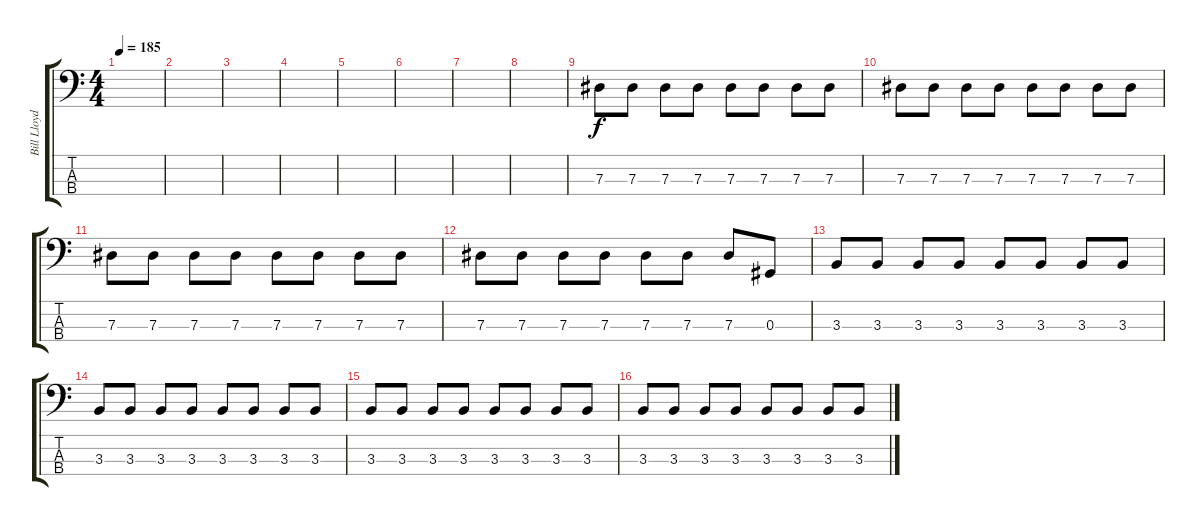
\track ("Bill Lloyd" "Bill Lloyd") {instrument electricbasspick}
\staff {score tabs}
\tuning (Gb2 Db2 Ab1 Eb1) {hide}
\ts (4 4)
\tempo 185
\clef f4
\ks c
|
|
|
|
|
|
|
|
7.3.8 7.3.8 7.3.8 7.3.8 7.3.8 7.3.8 7.3.8 7.3.8 |
7.3.8 7.3.8 7.3.8 7.3.8 7.3.8 7.3.8 7.3.8 7.3.8 |
7.3.8 7.3.8 7.3.8 7.3.8 7.3.8 7.3.8 7.3.8 7.3.8 |
7.3.8 7.3.8 7.3.8 7.3.8 7.3.8 7.3.8 7.3.8 0.3.8 |
3.3.8 3.3.8 3.3.8 3.3.8 3.3.8 3.3.8 3.3.8 3.3.8 |
3.3.8 3.3.8 3.3.8 3.3.8 3.3.8 3.3.8 3.3.8 3.3.8 |
3.3.8 3.3.8 3.3.8 3.3.8 3.3.8 3.3.8 3.3.8 3.3.8 |
3.3.8 3.3.8 3.3.8 3.3.8 3.3.8 3.3.8 3.3.8 3.3.8
